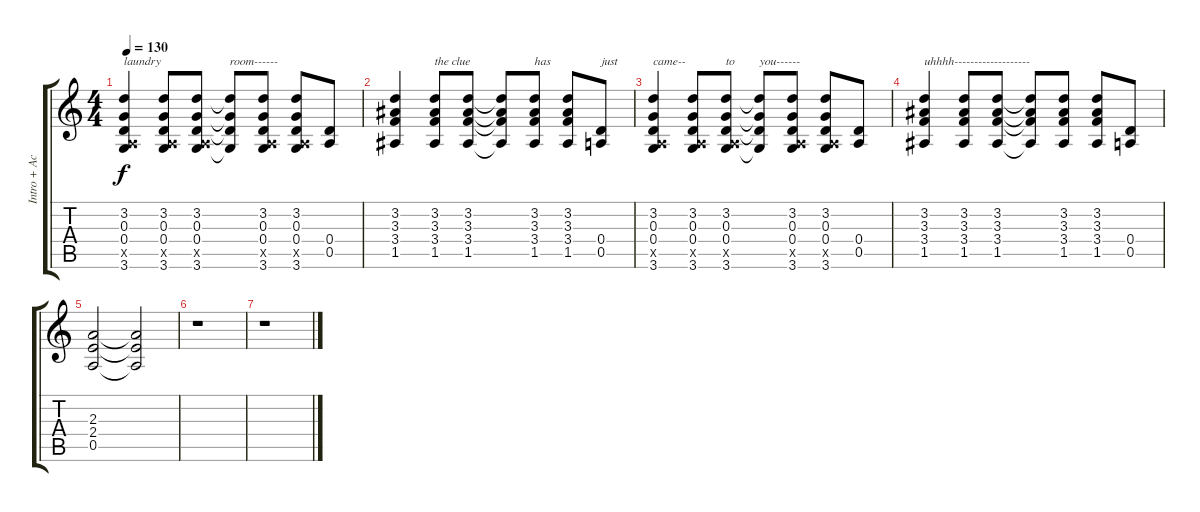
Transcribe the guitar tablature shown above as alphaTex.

\track ("Intro + Acoustic Lead" "Intro + Ac") {instrument electricguitarclean}
\staff {score tabs}
\tuning (E4 B3 G3 D3 A2 E2) {hide}
\ts (4 4)
\tempo 130
\clef g2
\ks c
(3.2 0.3 0.4 0.5{x} 3.6).4{txt "laundry" dy f} (3.2 0.3 0.4 0.5{x} 3.6).8 (3.2 0.3 0.4 0.5{x} 3.6).8 (3.2{t} 0.3{t} 0.4{t} 3.6{t}).8{txt "room------"} (3.2 0.3 0.4 0.5{x} 3.6).8 (3.2 0.3 0.4 0.5{x} 3.6).8 (0.4 0.5).8 |
(3.2 3.3 3.4 1.5).4 (3.2 3.3 3.4 1.5).8{txt "the clue "} (3.2 3.3 3.4 1.5).8 (3.2{t} 3.3{t} 3.4{t} 1.5{t}).8 (3.2 3.3 3.4 1.5).8{txt "has"} (3.2 3.3 3.4 1.5).8 (0.4 0.5).8{txt "just"} |
(3.2 0.3 0.4 0.5{x} 3.6).4{txt "came--"} (3.2 0.3 0.4 0.5{x} 3.6).8 (3.2 0.3 0.4 0.5{x} 3.6).8{txt "to"} (3.2{t} 0.3{t} 0.4{t} 3.6{t}).8{txt "you------"} (3.2 0.3 0.4 0.5{x} 3.6).8 (3.2 0.3 0.4 0.5{x} 3.6).8 (0.4 0.5).8 |
(3.2 3.3 3.4 1.5).4{txt "uhhhh-------------------"} (3.2 3.3 3.4 1.5).8 (3.2 3.3 3.4 1.5).8 (3.2{t} 3.3{t} 3.4{t} 1.5{t}).8 (3.2 3.3 3.4 1.5).8 (3.2 3.3 3.4 1.5).8 (0.4 0.5).8 |
(2.3 2.4 0.5).2 (2.3{t} 2.4{t} 0.5{t}).2 |
r.1 |
r.1
